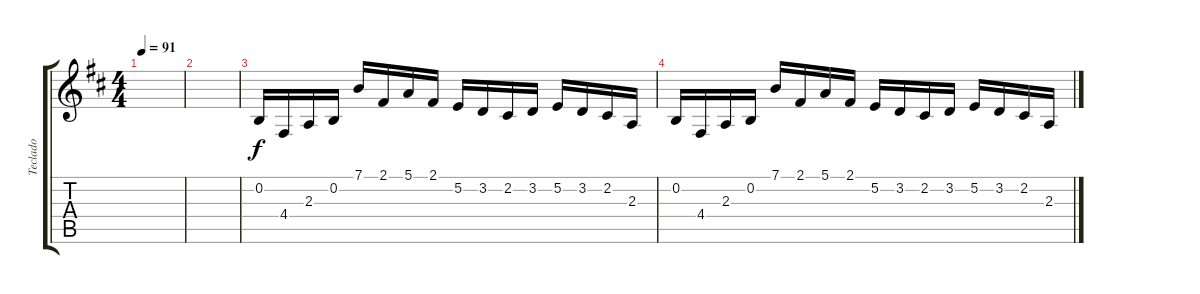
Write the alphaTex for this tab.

\track ("Teclado" "Teclado") {instrument fx1rain}
\staff {score tabs}
\tuning (E4 B3 G3 D3 A2 E2) {hide}
\ts (4 4)
\tempo 91
\clef g2
\ks d
|
|
0.2.16 4.4.16 2.3.16 0.2.16 7.1.16 2.1.16 5.1.16 2.1.16 5.2.16 3.2.16 2.2.16 3.2.16 5.2.16 3.2.16 2.2.16 2.3.16 |
0.2.16 4.4.16 2.3.16 0.2.16 7.1.16 2.1.16 5.1.16 2.1.16 5.2.16 3.2.16 2.2.16 3.2.16 5.2.16 3.2.16 2.2.16 2.3.16
